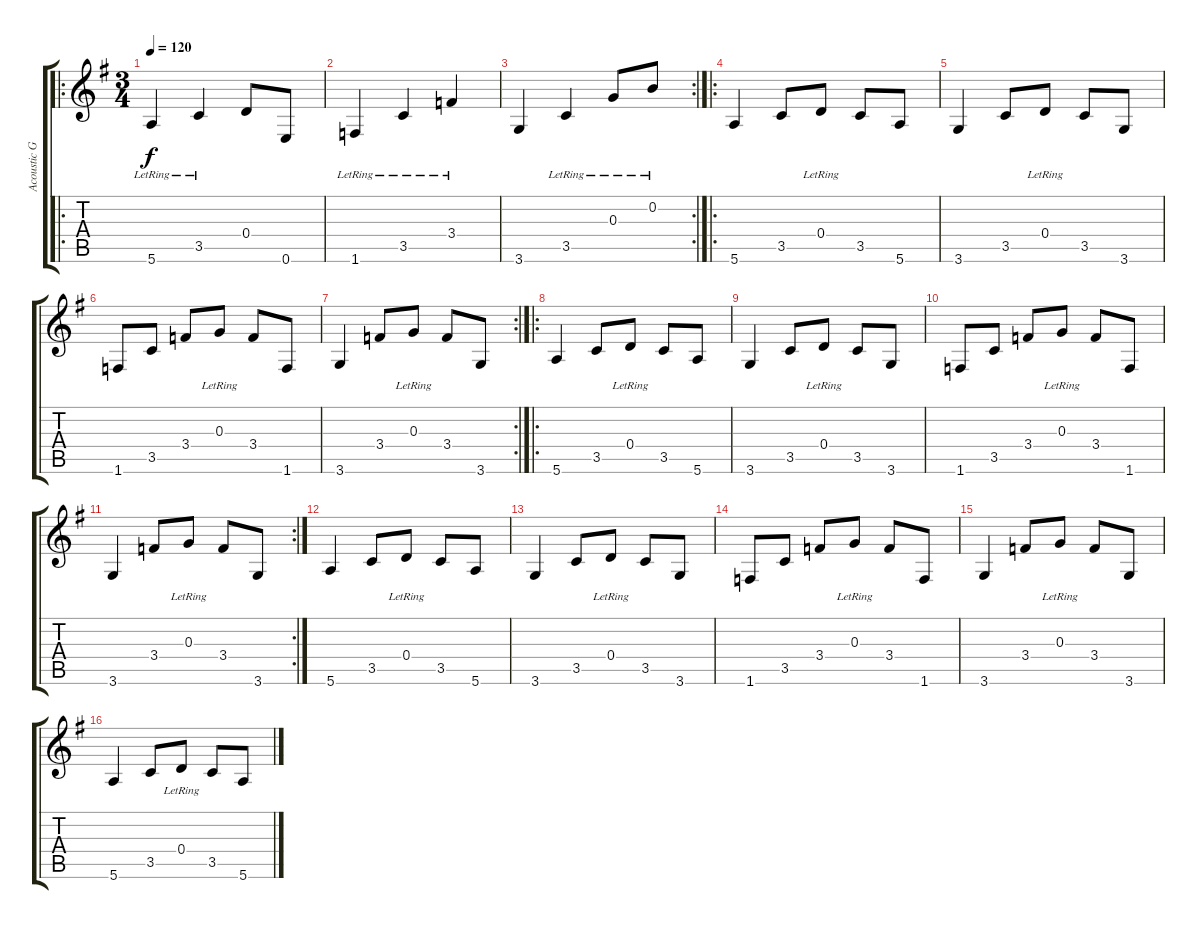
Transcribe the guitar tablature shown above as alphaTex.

\track ("Acoustic Guitar" "Acoustic G") {instrument acousticguitarnylon}
\staff {score tabs}
\tuning (E4 B3 G3 D3 A2 E2) {hide}
\ro
\ts (3 4)
\tempo 120
\clef g2
\ks eminor
5.6{lr}.4{dy f} 3.5{lr}.4 0.4.8 0.6.8 |
1.6{lr}.4 3.5{lr}.4 3.4{lr}.4 |
\rc 2
3.6.4 3.5{lr}.4 0.3{lr}.8 0.2{lr}.8 |
\ro
5.6.4 3.5.8 0.4{lr}.8 3.5.8 5.6.8 |
3.6.4 3.5.8 0.4{lr}.8 3.5.8 3.6.8 |
1.6.8 3.5.8 3.4.8 0.3{lr}.8 3.4.8 1.6.8 |
\rc 2
3.6.4 3.4.8 0.3{lr}.8 3.4.8 3.6.8 |
\ro
5.6.4 3.5.8 0.4{lr}.8 3.5.8 5.6.8 |
3.6.4 3.5.8 0.4{lr}.8 3.5.8 3.6.8 |
1.6.8 3.5.8 3.4.8 0.3{lr}.8 3.4.8 1.6.8 |
\rc 2
3.6.4 3.4.8 0.3{lr}.8 3.4.8 3.6.8 |
5.6.4 3.5.8 0.4{lr}.8 3.5.8 5.6.8 |
3.6.4 3.5.8 0.4{lr}.8 3.5.8 3.6.8 |
1.6.8 3.5.8 3.4.8 0.3{lr}.8 3.4.8 1.6.8 |
3.6.4 3.4.8 0.3{lr}.8 3.4.8 3.6.8 |
5.6.4 3.5.8 0.4{lr}.8 3.5.8 5.6.8
